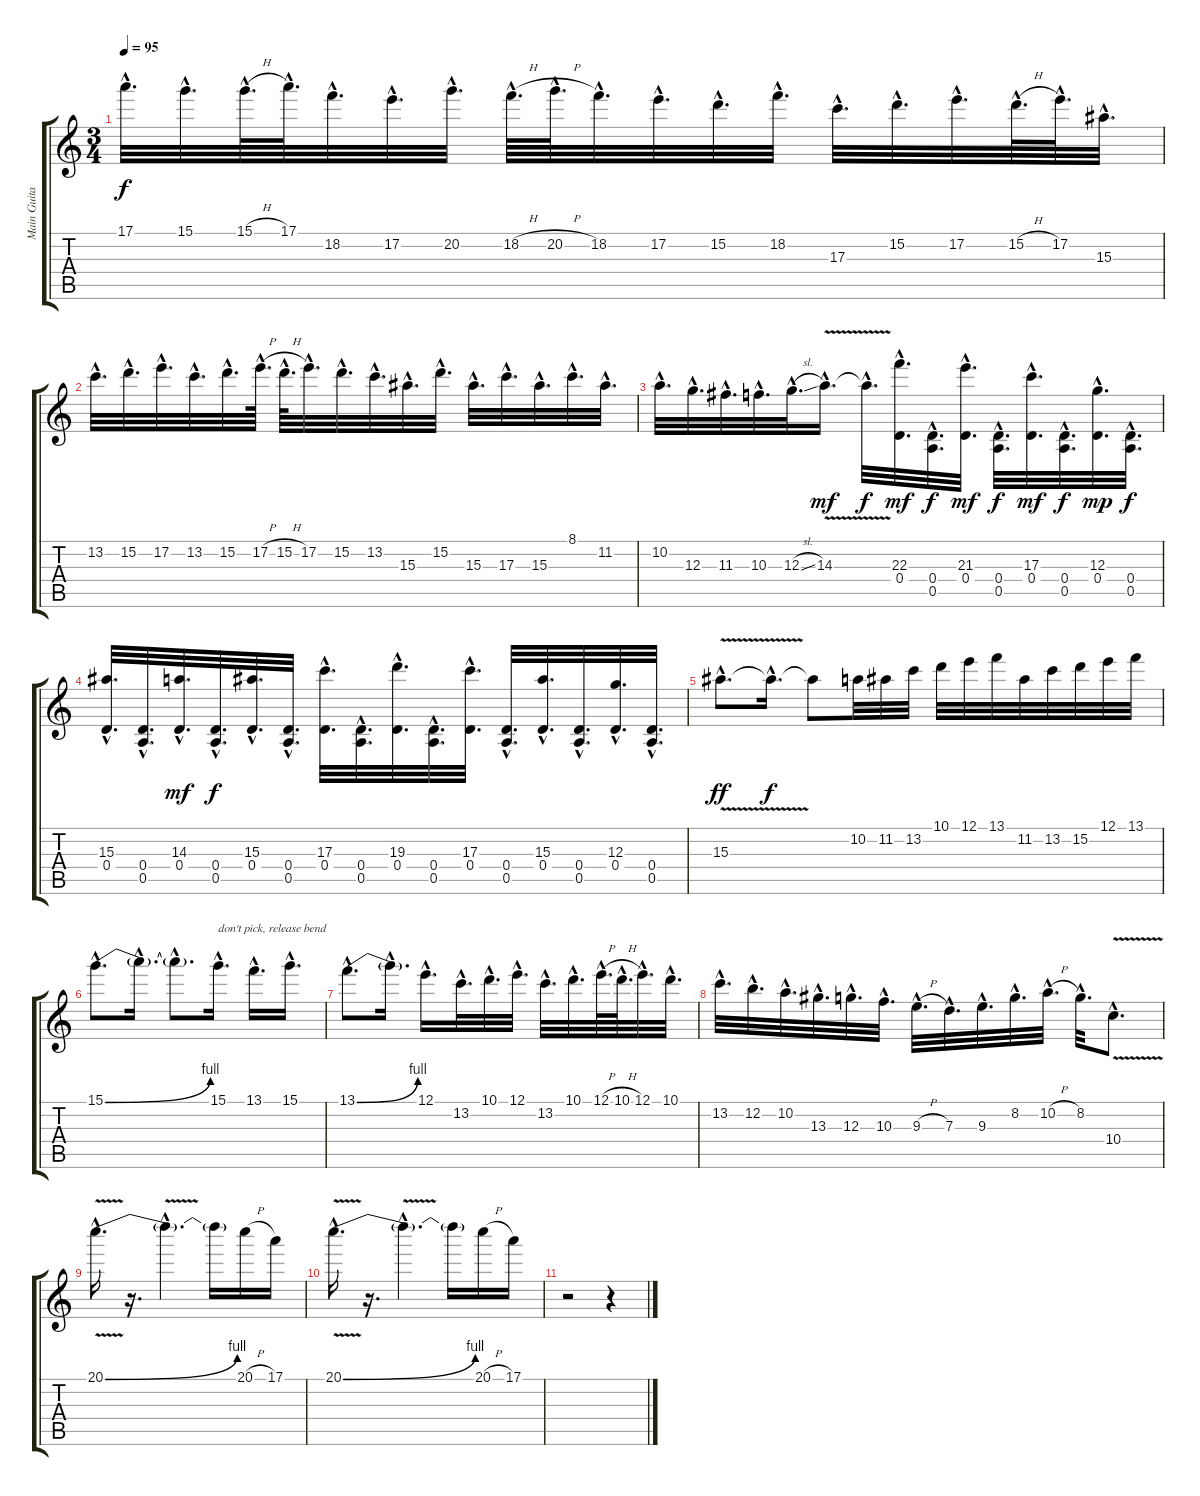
\track ("Main Guitar" "Main Guita") {instrument overdrivenguitar}
\staff {score tabs}
\tuning (E4 B3 G3 D3 A2 E2) {hide}
\ts (3 4)
\tempo 95
\clef g2
\ks c
17.1{hac}.32{d dy f} 15.1{hac}.32{d} 15.1{h hac}.64{d} 17.1{hac}.64{d} 18.2{hac}.32{d} 17.2{hac}.32{d} 20.2{hac}.32{d} 18.2{h hac}.64{d} 20.2{h hac}.64{d} 18.2{hac}.32{d} 17.2{hac}.32{d} 15.2{hac}.32{d} 18.2{hac}.32{d} 17.3{hac}.32{d} 15.2{hac}.32{d} 17.2{hac}.32{d} 15.2{h hac}.64{d} 17.2{hac}.64{d} 15.3{hac}.32{d} |
13.2{hac}.32{d} 15.2{hac}.32{d} 17.2{hac}.32{d} 13.2{hac}.32{d} 15.2{hac}.32{d} 17.2{h hac}.64{d} 15.2{h hac}.64{d} 17.2{hac}.32{d} 15.2{hac}.32{d} 13.2{hac}.32{d} 15.3{hac}.32{d} 15.2{hac}.32{d} 15.3{hac}.32{d} 17.3{hac}.32{d} 15.3{hac}.32{d} 8.1{hac}.32{d} 11.2{hac}.32{d} |
10.2{hac}.32{d} 12.3{hac}.32{d} 11.3{hac}.32{d} 10.3{hac}.32{d} 12.3{sl hac}.32{d} 14.3{v hac}.16{d dy mf} 14.3{hac t}.32{d dy f} (22.3{hac} 0.4{hac}).32{d dy mf} (0.4{hac} 0.5{hac}).32{d dy f} (21.3{hac} 0.4{hac}).32{d dy mf} (0.4{hac} 0.5{hac}).32{d dy f} (17.3{hac} 0.4{hac}).32{d dy mf} (0.4{hac} 0.5{hac}).32{d dy f} (12.3{hac} 0.4{hac}).32{d dy mp} (0.4{hac} 0.5{hac}).32{d dy f} |
(15.3{hac} 0.4{hac}).32{d} (0.4{hac} 0.5{hac}).32{d} (14.3{hac} 0.4{hac}).32{d dy mf} (0.4{hac} 0.5{hac}).32{d dy f} (15.3{hac} 0.4{hac}).32{d} (0.4{hac} 0.5{hac}).32{d} (17.3{hac} 0.4{hac}).32{d} (0.4{hac} 0.5{hac}).32{d} (19.3{hac} 0.4{hac}).32{d} (0.4{hac} 0.5{hac}).32{d} (17.3{hac} 0.4{hac}).32{d} (0.4{hac} 0.5{hac}).32{d} (15.3{hac} 0.4{hac}).32{d} (0.4{hac} 0.5{hac}).32{d} (12.3{hac} 0.4{hac}).32{d} (0.4{hac} 0.5{hac}).32{d} |
15.3{v hac}.8{d dy ff} 15.3{hac t}.16{d dy f} 15.3{t}.8 10.2.32 11.2.32 13.2.32 10.1.32 12.1.32 13.1.32 11.2.32 13.2.32 15.2.32 12.1.32 13.1.32 |
15.1{be (bend 0 0 60 4) hac}.8{d} 15.1{hac t}.16{d} 15.1{hac t}.8{d} 15.1{hac}.16{d txt "don't pick, release bend"} 13.1{hac}.16{d} 15.1{hac}.16{d} |
13.1{be (bend 0 0 60 4) hac}.8{d} 13.1{hac t}.16{d} 12.1{hac}.16{d} 13.2{hac}.32{d} 10.1{hac}.32{d} 12.1{hac}.32{d} 13.2{hac}.32{d} 10.1{hac}.32{d} 12.1{h hac}.64{d} 10.1{h hac}.64{d} 12.1{hac}.32{d} 10.1{hac}.32{d} |
13.2{hac}.32{d} 12.2{hac}.32{d} 10.2{hac}.32{d} 13.3{hac}.32{d} 12.3{hac}.32{d} 10.3{hac}.32{d} 9.3{h hac}.32{d} 7.3{hac}.32{d} 9.3{hac}.32{d} 8.2{hac}.32{d} 10.2{h hac}.32{d} 8.2{hac}.32{d} 10.4{v hac}.8{d} |
20.1{be (bend 0 0 60 4) v hac}.16{d} r.16{d} 20.1{hac t}.4{d} 20.1{t}.16 20.1{h}.16 17.1.16 |
20.1{be (bend 0 0 60 4) v hac}.16{d} r.16{d} 20.1{hac t}.4{d} 20.1{t}.16 20.1{h}.16 17.1.16 |
r.2 r.4
